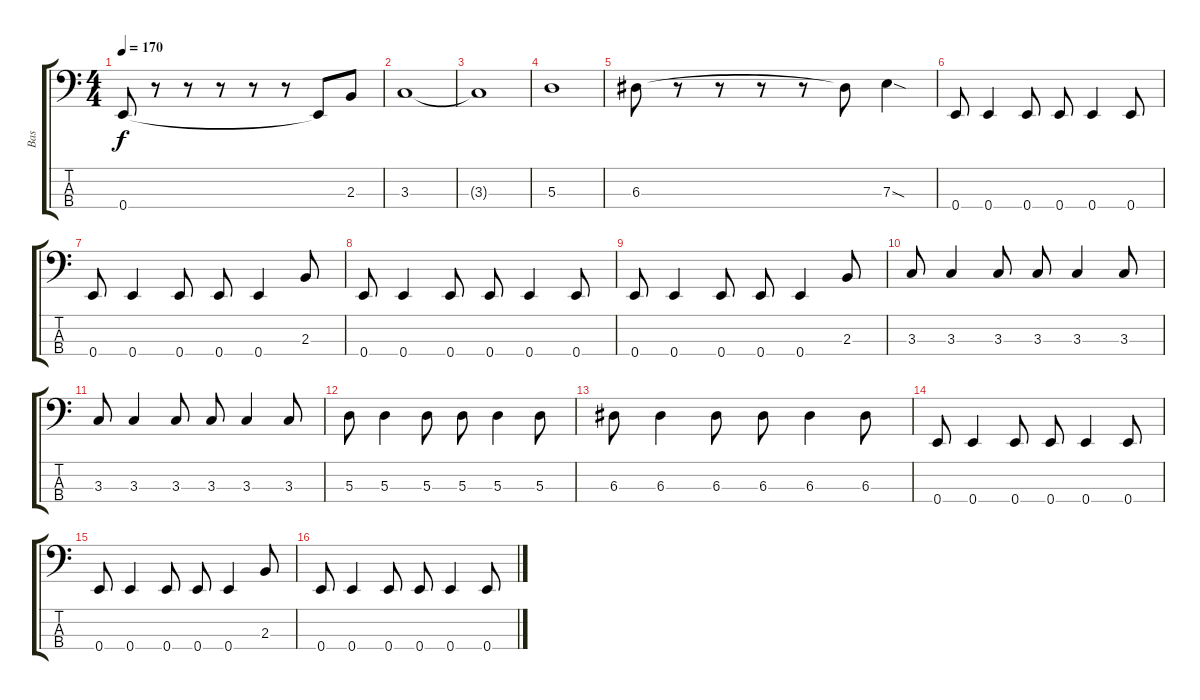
\track ("Bas" "Bas") {instrument electricbassfinger}
\staff {score tabs}
\tuning (G2 D2 A1 E1) {hide}
\ts (4 4)
\tempo 170
\clef f4
\ks c
0.4{t}.8{dy f} r.8 r.8 r.8 r.8 r.8 0.4{t}.8 2.3.8 |
3.3.1 |
3.3{t}.1 |
5.3.1 |
6.3.8 r.8 r.8 r.8 r.8 6.3{t}.8 7.3{sod}.4 |
0.4.8 0.4.4 0.4.8 0.4.8 0.4.4 0.4.8 |
0.4.8 0.4.4 0.4.8 0.4.8 0.4.4 2.3.8 |
0.4.8 0.4.4 0.4.8 0.4.8 0.4.4 0.4.8 |
0.4.8 0.4.4 0.4.8 0.4.8 0.4.4 2.3.8 |
3.3.8 3.3.4 3.3.8 3.3.8 3.3.4 3.3.8 |
3.3.8 3.3.4 3.3.8 3.3.8 3.3.4 3.3.8 |
5.3.8 5.3.4 5.3.8 5.3.8 5.3.4 5.3.8 |
6.3.8 6.3.4 6.3.8 6.3.8 6.3.4 6.3.8 |
0.4.8 0.4.4 0.4.8 0.4.8 0.4.4 0.4.8 |
0.4.8 0.4.4 0.4.8 0.4.8 0.4.4 2.3.8 |
0.4.8 0.4.4 0.4.8 0.4.8 0.4.4 0.4.8
